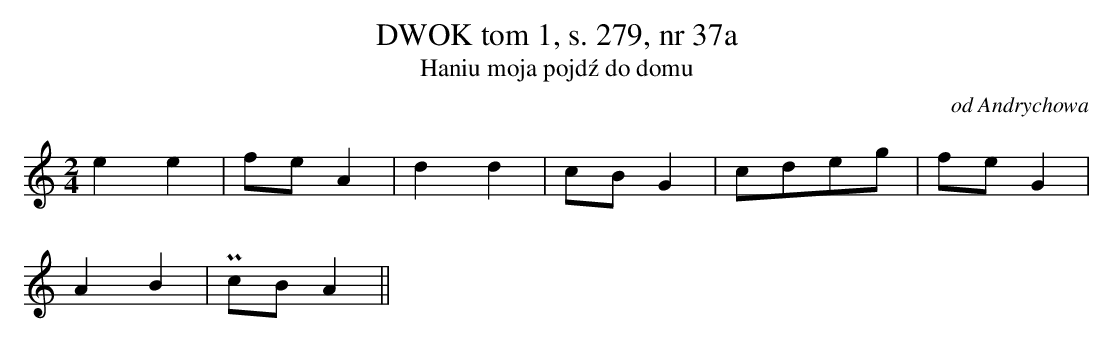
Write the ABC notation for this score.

X:1
T: DWOK tom 1, s. 279, nr 37a
T: Haniu moja pojdź do domu
O: od Andrychowa
M: 2/4
L: 1/8
K: C
e2e2 | feA2 | d2d2 | cBG2 | cdeg | feG2 |
A2B2 | PcBA2||
